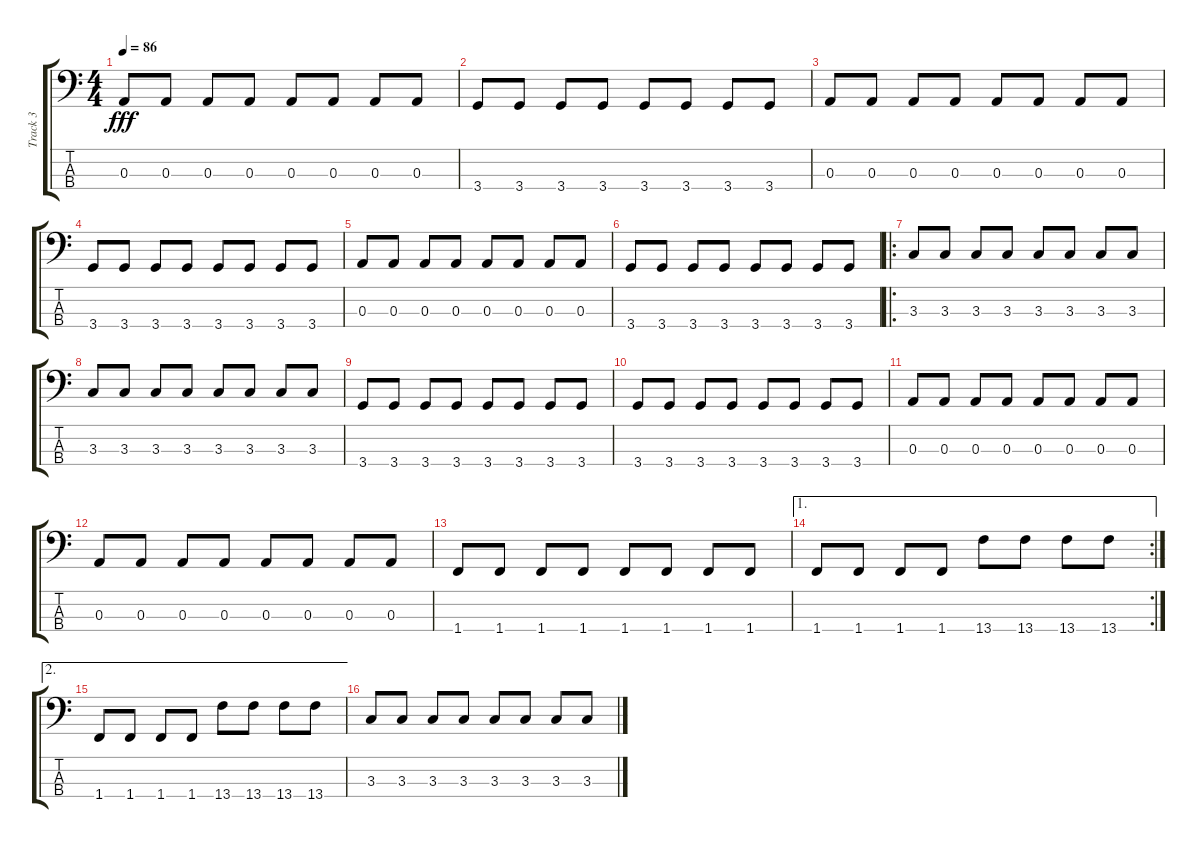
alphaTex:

\track ("Track 3" "Track 3") {instrument electricbassfinger}
\staff {score tabs}
\tuning (G2 D2 A1 E1) {hide}
\ts (4 4)
\tempo 86
\clef f4
\ks c
0.3.8{dy fff} 0.3.8 0.3.8 0.3.8 0.3.8 0.3.8 0.3.8 0.3.8 |
3.4.8 3.4.8 3.4.8 3.4.8 3.4.8 3.4.8 3.4.8 3.4.8 |
0.3.8 0.3.8 0.3.8 0.3.8 0.3.8 0.3.8 0.3.8 0.3.8 |
3.4.8 3.4.8 3.4.8 3.4.8 3.4.8 3.4.8 3.4.8 3.4.8 |
0.3.8 0.3.8 0.3.8 0.3.8 0.3.8 0.3.8 0.3.8 0.3.8 |
3.4.8 3.4.8 3.4.8 3.4.8 3.4.8 3.4.8 3.4.8 3.4.8 |
\ro
3.3.8 3.3.8 3.3.8 3.3.8 3.3.8 3.3.8 3.3.8 3.3.8 |
3.3.8 3.3.8 3.3.8 3.3.8 3.3.8 3.3.8 3.3.8 3.3.8 |
3.4.8 3.4.8 3.4.8 3.4.8 3.4.8 3.4.8 3.4.8 3.4.8 |
3.4.8 3.4.8 3.4.8 3.4.8 3.4.8 3.4.8 3.4.8 3.4.8 |
0.3.8 0.3.8 0.3.8 0.3.8 0.3.8 0.3.8 0.3.8 0.3.8 |
0.3.8 0.3.8 0.3.8 0.3.8 0.3.8 0.3.8 0.3.8 0.3.8 |
1.4.8 1.4.8 1.4.8 1.4.8 1.4.8 1.4.8 1.4.8 1.4.8 |
\ae 1
\rc 2
1.4.8 1.4.8 1.4.8 1.4.8 13.4.8 13.4.8 13.4.8 13.4.8 |
\ae 2
1.4.8 1.4.8 1.4.8 1.4.8 13.4.8 13.4.8 13.4.8 13.4.8 |
3.3.8 3.3.8 3.3.8 3.3.8 3.3.8 3.3.8 3.3.8 3.3.8
